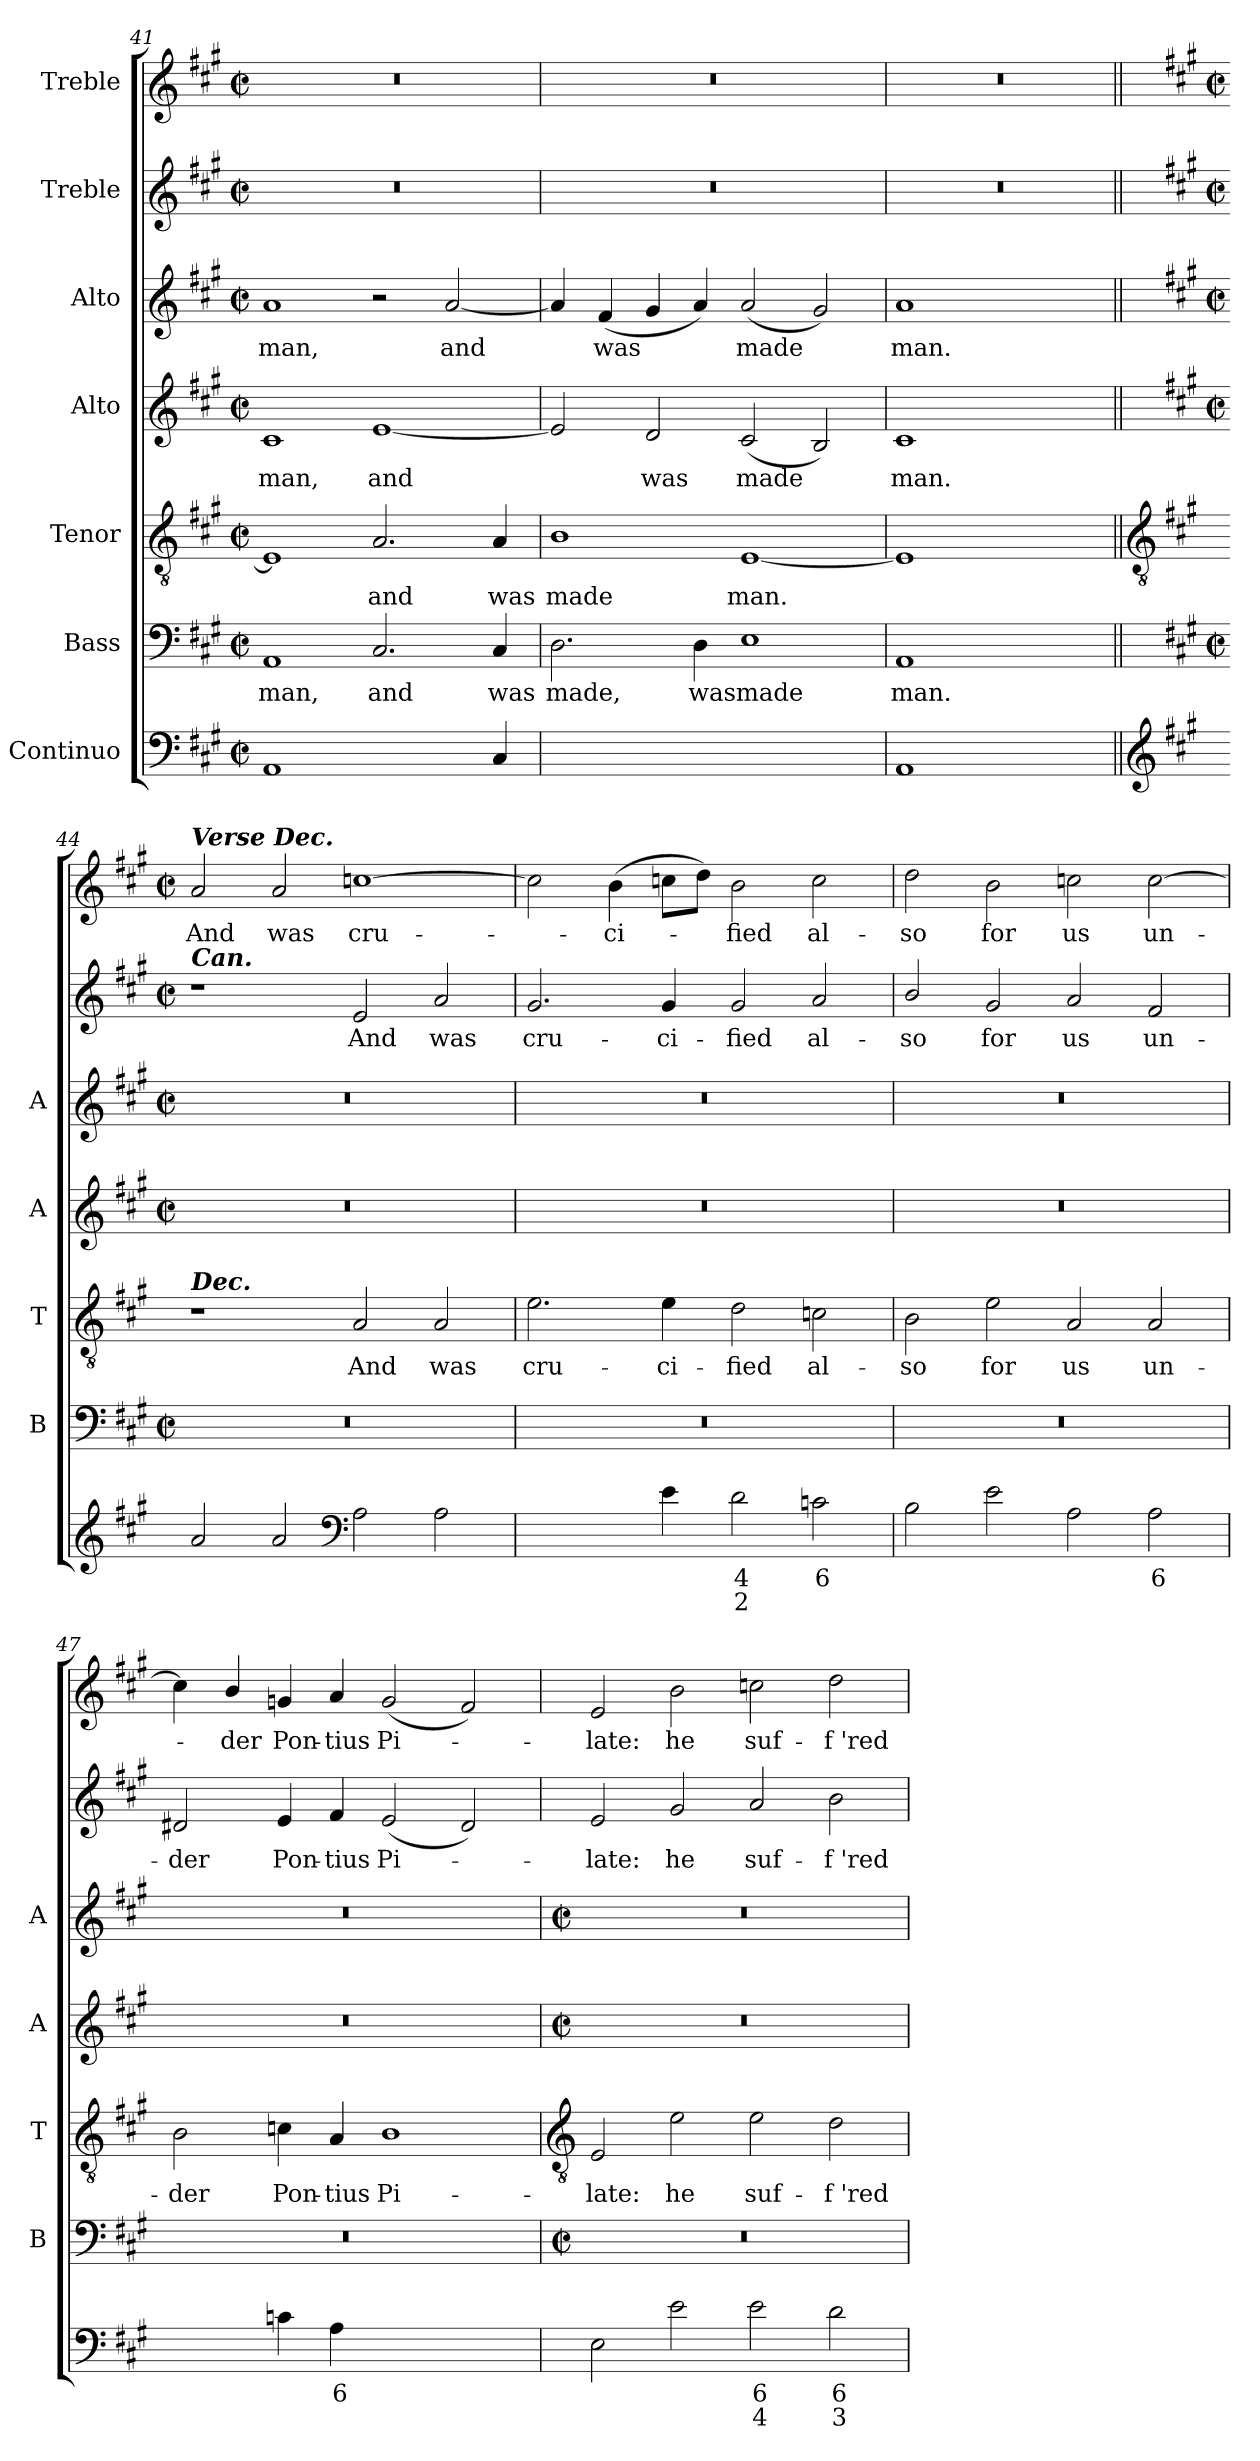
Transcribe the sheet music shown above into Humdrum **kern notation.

**kern	**text	**text	**text	**kern	**text	**kern	**text	**kern	**text	**kern	**text	**kern	**text	**kern	**text
*part7	*part7	*part7	*part7	*part6	*part6	*part5	*part5	*part4	*part4	*part3	*part3	*part2	*part2	*part1	*part1
*staff7	*staff7	*staff7	*staff7	*staff6	*staff6	*staff5	*staff5	*staff4	*staff4	*staff3	*staff3	*staff2	*staff2	*staff1	*staff1
*I"Continuo	*	*	*	*I"Bass	*	*I"Tenor	*	*I"Alto	*	*I"Alto	*	*I"Treble	*	*I"Treble	*
*	*	*	*	*I'B	*	*I'T	*	*I'A	*	*I'A	*	*	*	*	*
*clefF4	*	*	*	*clefF4	*	*clefGv2	*	*clefG2	*	*clefG2	*	*clefG2	*	*clefG2	*
*k[f#c#g#]	*	*	*	*k[f#c#g#]	*	*k[f#c#g#]	*	*k[f#c#g#]	*	*k[f#c#g#]	*	*k[f#c#g#]	*	*k[f#c#g#]	*
*A:	*	*	*	*A:	*	*A:	*	*A:	*	*A:	*	*A:	*	*A:	*
*M4/2	*	*	*	*M4/2	*	*M4/2	*	*M4/2	*	*M4/2	*	*M4/2	*	*M4/2	*
*met(c|)	*	*	*	*met(c|)	*	*met(c|)	*	*met(c|)	*	*met(c|)	*	*met(c|)	*	*met(c|)	*
=41	=41	=41	=41	=41	=41	=41	=41	=41	=41	=41	=41	=41	=41	=41	=41
!	!	!	!	!	!LO:LY:b	!	!	!	!LO:LY:b	!	!LO:LY:b	!	!	!	!
1AA	.	.	.	1AA	man,	1E]	.	1c#	man,	1a	man,	0r	.	0r	.
!	!	!	!	!	!LO:LY:b	!	!LO:LY:b	!	!LO:LY:b	!	!	!	!	!	!
[2C#yy	.	.	.	2.C#	and	2.A	and	[1e	and	2r	.	.	.	.	.
!	!LO:LY:b	!	!	!	!	!	!	!	!	!	!LO:LY:b	!	!	!	!
4C#yy]	6	.	.	.	.	.	.	.	.	[2a	and	.	.	.	.
!	!	!	!	!	!LO:LY:b	!	!LO:LY:b	!	!	!	!	!	!	!	!
4C#	.	.	.	4C#	was	4A	was	.	.	.	.	.	.	.	.
=42	=42	=42	=42	=42	=42	=42	=42	=42	=42	=42	=42	=42	=42	=42	=42
!	!LO:LY:b	!LO:LY:b	!LO:LY:b	!	!LO:LY:b	!	!LO:LY:b	!	!	!	!	!	!	!	!
[2Dyy	9	6	5	2.D	made,	1B	made	2e]	.	4a]	.	0r	.	0r	.
!	!	!	!	!	!	!	!	!	!	!	!LO:LY:b	!	!	!	!
.	.	.	.	.	.	.	.	.	.	(<4f#	was	.	.	.	.
!	!LO:LY:b	!	!	!	!	!	!	!	!LO:LY:b	!	!	!	!	!	!
2Dyy]	8	.	.	.	.	.	.	2d	was	4g#	.	.	.	.	.
!	!	!	!	!	!LO:LY:b	!	!	!	!	!	!	!	!	!	!
.	.	.	.	4D	was	.	.	.	.	4a)	.	.	.	.	.
!	!LO:LY:b	!LO:LY:b	!	!	!LO:LY:b	!	!LO:LY:b	!	!LO:LY:b	!	!LO:LY:b	!	!	!	!
[2Eyy	6	4	.	1E	made	[1E	man.	(<2c#	made	(<2a	made	.	.	.	.
!	!LO:LY:b	!LO:LY:b	!	!	!	!	!	!	!	!	!	!	!	!	!
2Eyy]	5	3	.	.	.	.	.	2B)	.	2g#)	.	.	.	.	.
=43	=43	=43	=43	=43	=43	=43	=43	=43	=43	=43	=43	=43	=43	=43	=43
!	!	!	!	!	!LO:LY:b	!	!	!	!LO:LY:b	!	!LO:LY:b	!	!	!	!
1AA	.	.	.	1AA	man.	1E]	.	1c#	man.	1a	man.	0r	.	0r	.
1ryy	.	.	.	1ryy	.	1ryy	.	1ryy	.	1ryy	.	.	.	.	.
!!LO:LB:g=z
=44||	=44||	=44||	=44||	=44||	=44||	=44||	=44||	=44||	=44||	=44||	=44||	=44||	=44||	=44||	=44||
*clefG2	*	*	*	*	*	*clefGv2	*	*	*	*	*	*	*	*	*
*	*	*	*	*	*	*	*	*	*	*	*	*k[f#c#g#]	*	*k[f#c#g#]	*
*	*	*	*	*	*	*	*	*	*	*	*	*A:	*	*A:	*
*	*	*	*	*M4/2	*	*	*	*M4/2	*	*M4/2	*	*M4/2	*	*M4/2	*
*	*	*	*	*met(c|)	*	*	*	*met(c|)	*	*met(c|)	*	*met(c|)	*	*met(c|)	*
!	!	!	!	!	!	!	!	!	!	!	!	!	!	!LO:TX:a:Bi:t=Verse Dec.	!
!	!	!	!	!	!	!	!	!	!	!	!	!LO:TX:a:Bi:t=Can.	!	!	!
!	!	!	!	!	!	!LO:TX:a:Bi:t=Dec.	!	!	!	!	!	!	!	!	!
!	!	!	!	!	!	!	!	!	!	!	!	!	!	!	!LO:LY:b
2a	.	.	.	0r	.	1r	.	0r	.	0r	.	1r	.	2a	And
!	!	!	!	!	!	!	!	!	!	!	!	!	!	!	!LO:LY:b
2a	.	.	.	.	.	.	.	.	.	.	.	.	.	2a	was
*clefF4	*	*	*	*	*	*	*	*	*	*	*	*	*	*	*
!	!	!	!	!	!	!	!LO:LY:b	!	!	!	!	!	!LO:LY:b	!	!LO:LY:b
2A	.	.	.	.	.	2A	And	.	.	.	.	2e	And	[1ccn	cru-
!	!	!	!	!	!	!	!LO:LY:b	!	!	!	!	!	!LO:LY:b	!	!
2A	.	.	.	.	.	2A	was	.	.	.	.	2a	was	.	.
=45	=45	=45	=45	=45	=45	=45	=45	=45	=45	=45	=45	=45	=45	=45	=45
!	!LO:LY:b	!LO:LY:b	!	!	!	!	!LO:LY:b	!	!	!	!	!	!LO:LY:b	!	!
[2eyy	6	3	.	0r	.	2.e	cru-	0r	.	0r	.	2.g#	cru-	2cc]	.
!	!LO:LY:b	!	!	!	!	!	!	!	!	!	!	!	!	!	!LO:LY:b
4eyy]	5	.	.	.	.	.	.	.	.	.	.	.	.	(>4b	ci-
!	!	!	!	!	!	!	!LO:LY:b	!	!	!	!	!	!LO:LY:b	!	!
4e	.	.	.	.	.	4e	-ci-	.	.	.	.	4g#	-ci-	8ccL	.
.	.	.	.	.	.	.	.	.	.	.	.	.	.	8ddJ)	.
!	!LO:LY:b	!LO:LY:b	!	!	!	!	!LO:LY:b	!	!	!	!	!	!LO:LY:b	!	!LO:LY:b
2d	4	2	.	.	.	2d	-fied	.	.	.	.	2g#	-fied	2b	fied
!	!LO:LY:b	!	!	!	!	!	!LO:LY:b	!	!	!	!	!	!LO:LY:b	!	!LO:LY:b
2cn	6	.	.	.	.	2cn	al-	.	.	.	.	2a	al-	2cc	al-
=46	=46	=46	=46	=46	=46	=46	=46	=46	=46	=46	=46	=46	=46	=46	=46
!	!	!	!	!	!	!	!LO:LY:b	!	!	!	!	!	!LO:LY:b	!	!LO:LY:b
2B	.	.	.	0r	.	2B	-so	0r	.	0r	.	2b/	-so	2dd	-so
!	!	!	!	!	!	!	!LO:LY:b	!	!	!	!	!	!LO:LY:b	!	!LO:LY:b
2e	.	.	.	.	.	2e	for	.	.	.	.	2g#	for	2b	for
!	!	!	!	!	!	!	!LO:LY:b	!	!	!	!	!	!LO:LY:b	!	!LO:LY:b
2A	.	.	.	.	.	2A	us	.	.	.	.	2a	us	2ccn	us
!	!LO:LY:b	!	!	!	!	!	!LO:LY:b	!	!	!	!	!	!LO:LY:b	!	!LO:LY:b
2A	6	.	.	.	.	2A	un-	.	.	.	.	2f#	un-	[2cc	un-
=47	=47	=47	=47	=47	=47	=47	=47	=47	=47	=47	=47	=47	=47	=47	=47
!	!LO:LY:b	!LO:LY:b	!	!	!	!	!LO:LY:b	!	!	!	!	!	!LO:LY:b	!	!
[4Byy	9	3	.	0r	.	2B	-der	0r	.	0r	.	2d#X	-der	4cc]	.
!	!LO:LY:b	!	!	!	!	!	!	!	!	!	!	!	!	!	!LO:LY:b
4Byy]	8	.	.	.	.	.	.	.	.	.	.	.	.	4b/	der
!	!	!	!	!	!	!	!LO:LY:b	!	!	!	!	!	!LO:LY:b	!	!LO:LY:b
4cn	.	.	.	.	.	4cn	Pon-	.	.	.	.	4e	Pon-	4gn	Pon-
!	!LO:LY:b	!	!	!	!	!	!LO:LY:b	!	!	!	!	!	!LO:LY:b	!	!LO:LY:b
4A	6	.	.	.	.	4A	-tius	.	.	.	.	4f#	-tius	4a	-tius
!	!LO:LY:b	!LO:LY:b	!	!	!	!	!LO:LY:b	!	!	!	!	!	!LO:LY:b	!	!LO:LY:b
[2Byy	6	4	.	.	.	1B	Pi-	.	.	.	.	(<2e	Pi-	(<2g	Pi-
!	!LO:LY:b	!LO:LY:b	!	!	!	!	!	!	!	!	!	!	!	!	!
2Byy]	5	3	.	.	.	.	.	.	.	.	.	2d#)	.	2f#)	.
!!LO:LB:g=z
=48	=48	=48	=48	=48	=48	=48	=48	=48	=48	=48	=48	=48	=48	=48	=48
*	*	*	*	*	*	*clefGv2	*	*	*	*	*	*	*	*	*
*	*	*	*	*M4/2	*	*	*	*M4/2	*	*M4/2	*	*	*	*	*
*	*	*	*	*met(c|)	*	*	*	*met(c|)	*	*met(c|)	*	*	*	*	*
!	!	!	!	!	!	!	!LO:LY:b	!	!	!	!	!	!LO:LY:b	!	!LO:LY:b
2E	.	.	.	0r	.	2E	-late:	0r	.	0r	.	2e	late:	2e	late:
!	!	!	!	!	!	!	!LO:LY:b	!	!	!	!	!	!LO:LY:b	!	!LO:LY:b
2e	.	.	.	.	.	2e	he	.	.	.	.	2g#	he	2b	he
!	!LO:LY:b	!LO:LY:b	!	!	!	!	!LO:LY:b	!	!	!	!	!	!LO:LY:b	!	!LO:LY:b
2e	6	4	.	.	.	2e	suf-	.	.	.	.	2a	suf-	2ccn	suf-
!	!LO:LY:b	!LO:LY:b	!	!	!	!	!LO:LY:b	!	!	!	!	!	!LO:LY:b	!	!LO:LY:b
2d	6	3	.	.	.	2d	-f 'red	.	.	.	.	2b	-f 'red	2dd	-f 'red
=	=	=	=	=	=	=	=	=	=	=	=	=	=	=	=
*-	*-	*-	*-	*-	*-	*-	*-	*-	*-	*-	*-	*-	*-	*-	*-
